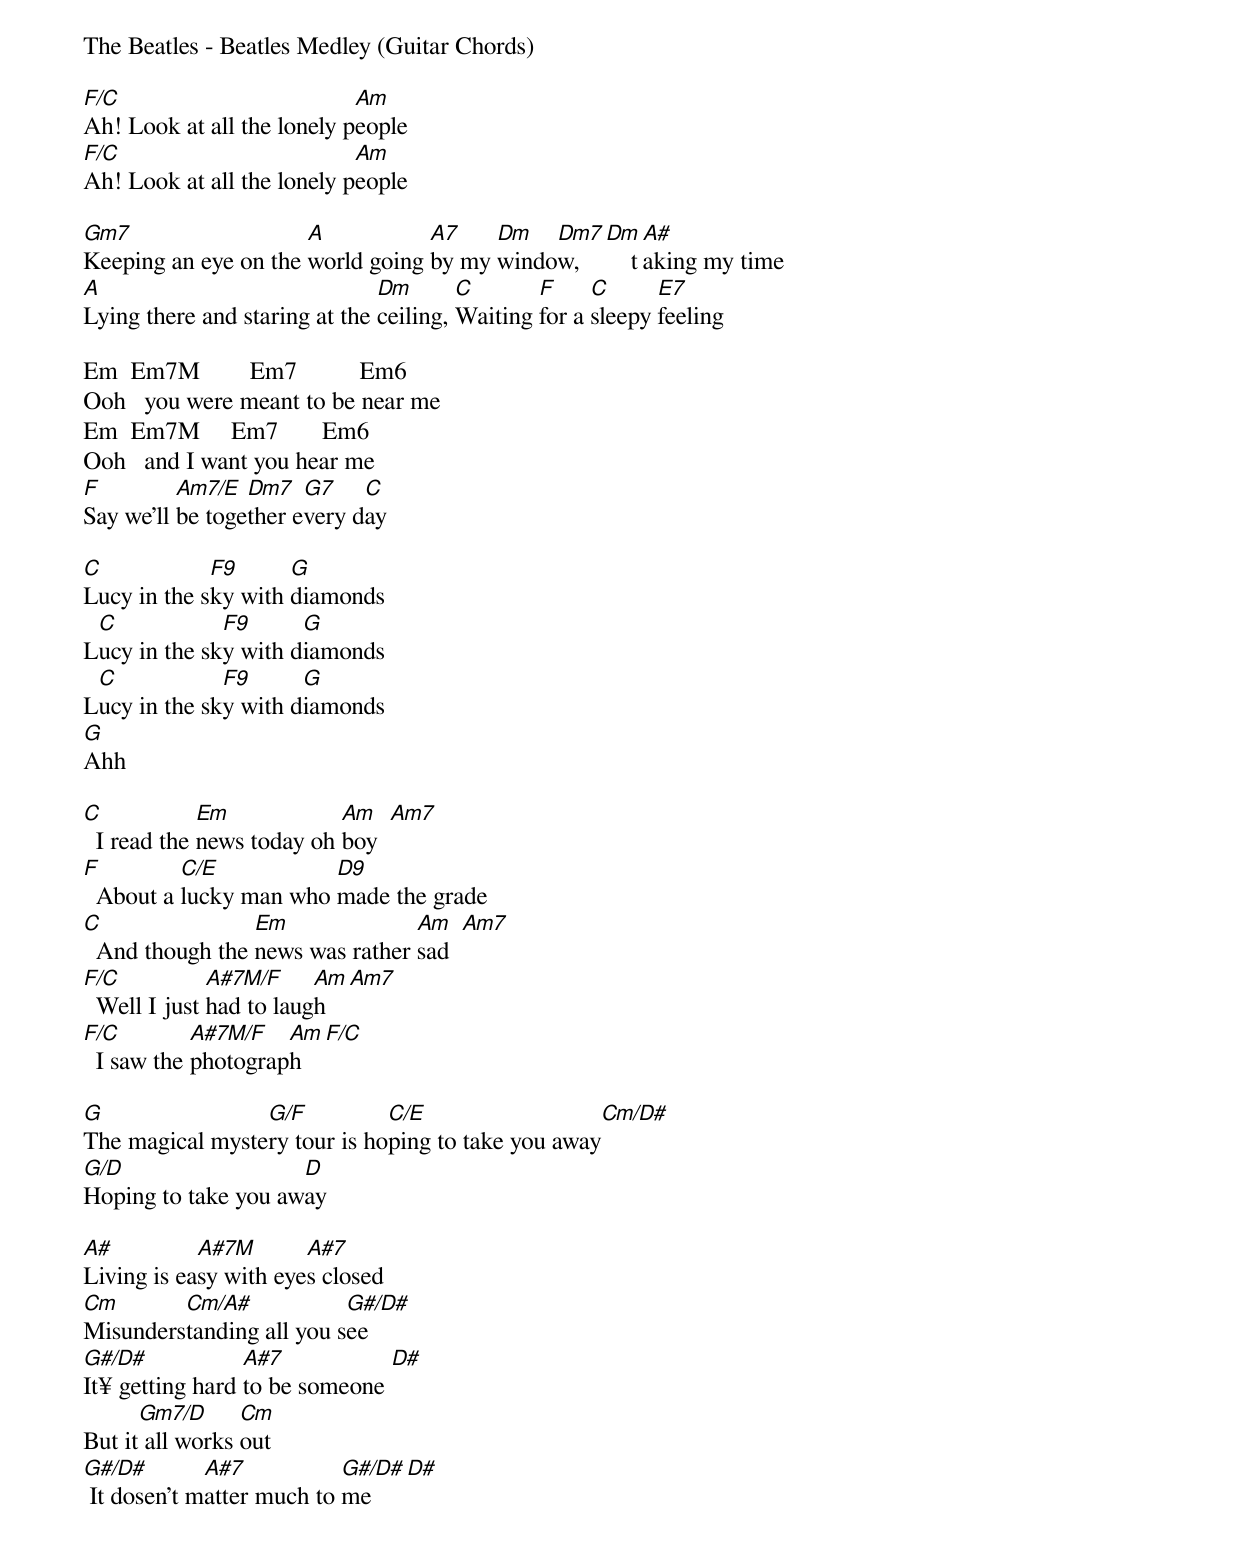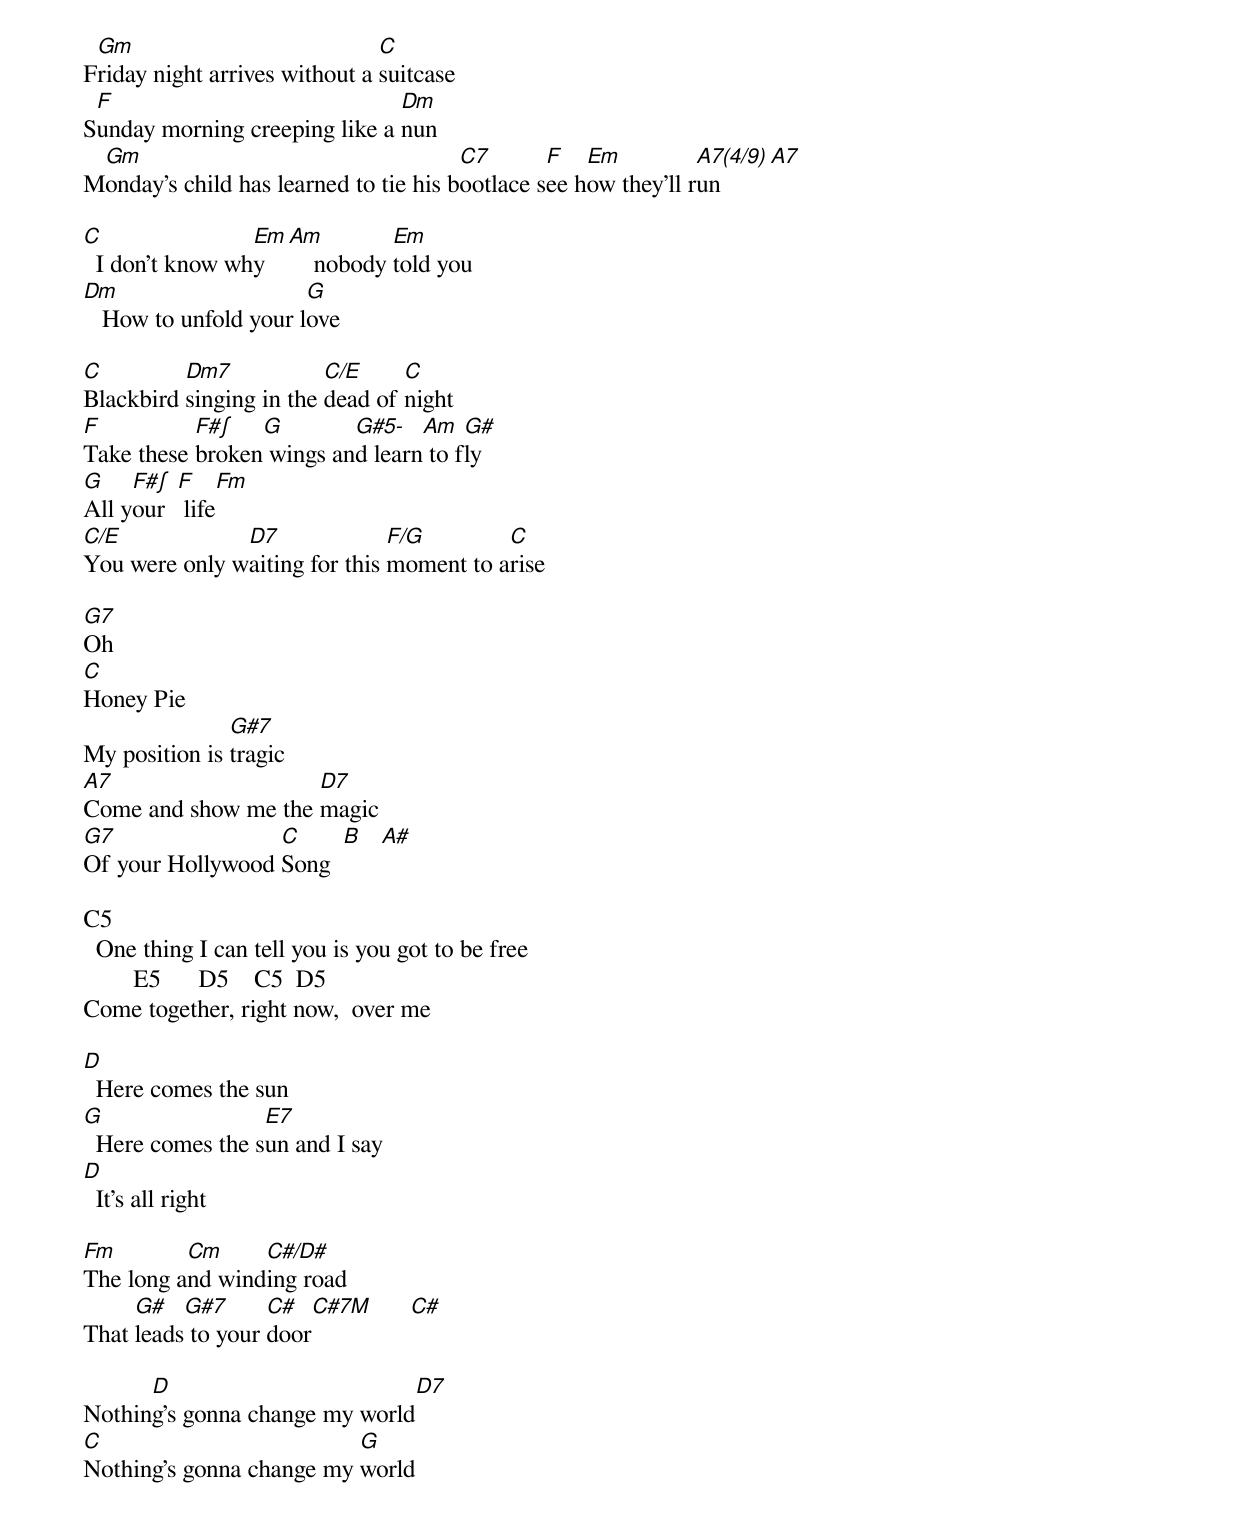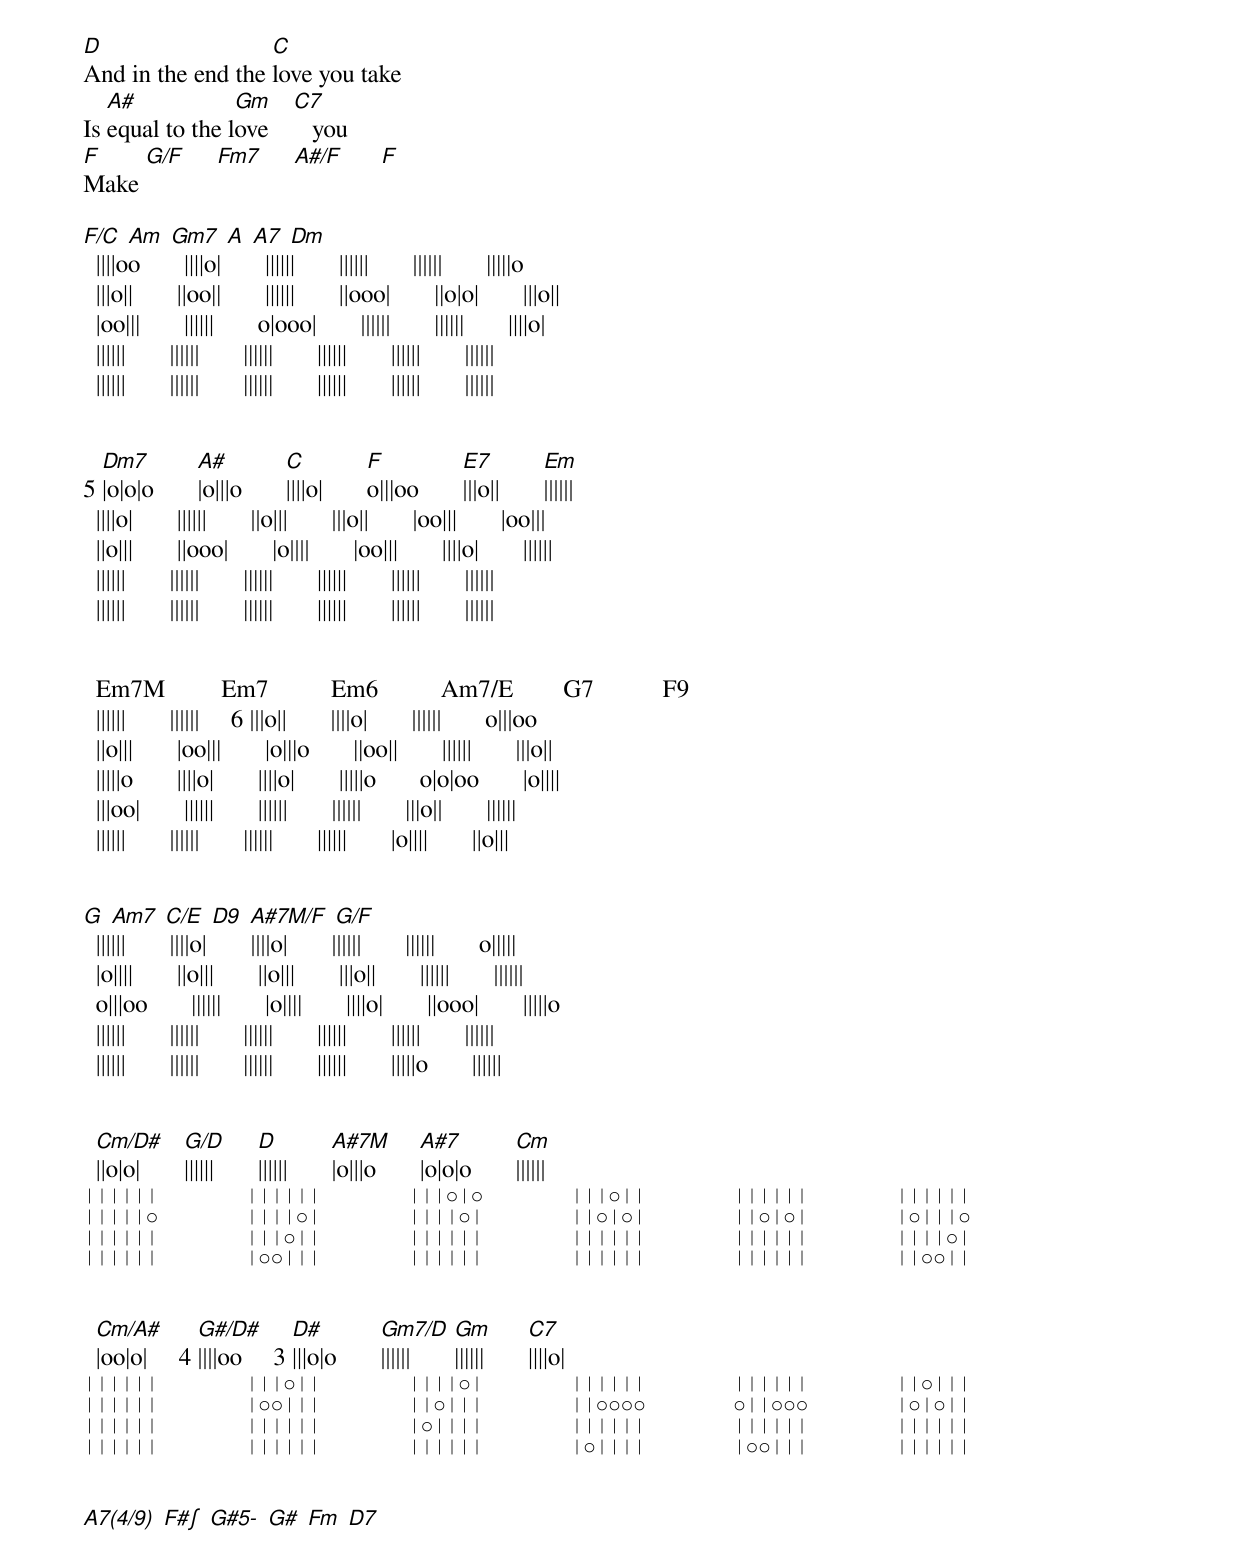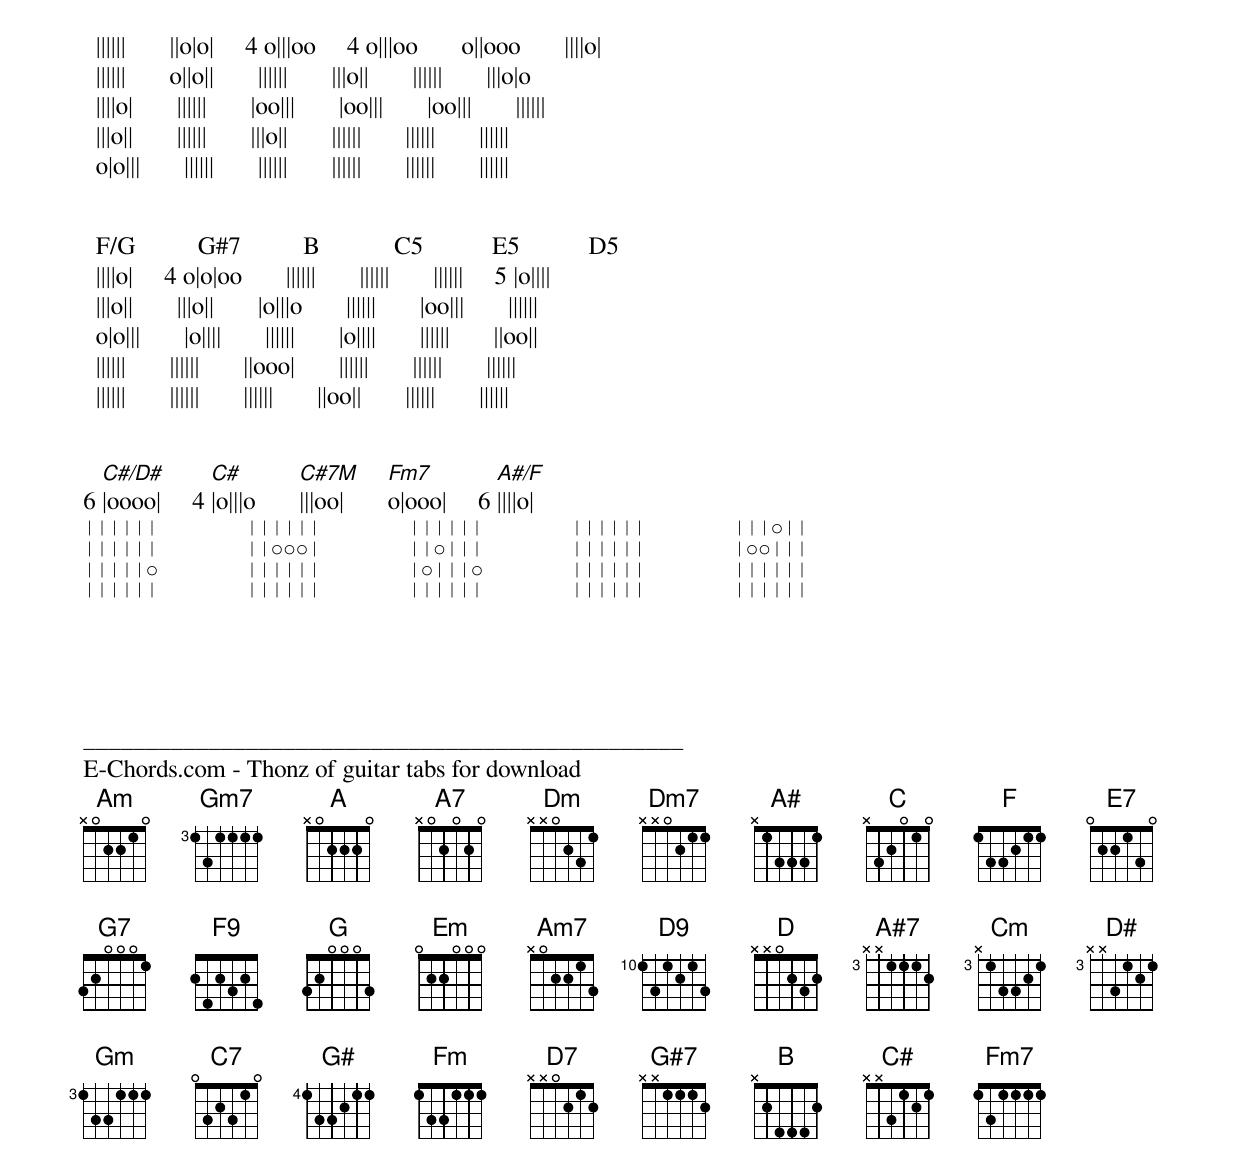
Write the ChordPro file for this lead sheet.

The Beatles - Beatles Medley (Guitar Chords)

[F/C]Ah! Look at all the lonely p[Am]eople
[F/C]Ah! Look at all the lonely p[Am]eople

[Gm7]Keeping an eye on the [A]world going [A7]by my [Dm]windo[Dm7]w,   [Dm]    t[A#]aking my time
[A]Lying there and staring at the [Dm]ceiling, [C]Waiting [F]for a [C]sleepy [E7]feeling

Em  Em7M        Em7          Em6
Ooh   you were meant to be near me
Em  Em7M     Em7       Em6
Ooh   and I want you hear me
[F]Say we'll [Am7/E]be toge[Dm7]ther e[G7]very d[C]ay

[C]Lucy in the s[F9]ky with [G]diamonds
L[C]ucy in the sk[F9]y with d[G]iamonds
L[C]ucy in the sk[F9]y with d[G]iamonds
[G]Ahh

[C]  I read the [Em]news today oh [Am]boy  [Am7]
[F]  About a [C/E]lucky man who [D9]made the grade
[C]  And though the [Em]news was rather [Am]sad  [Am7]
[F/C]  Well I just [A#7M/F]had to laug[Am]h   [Am7]
[F/C]  I saw the [A#7M/F]photograp[Am]h   [F/C]

[G]The magical myste[G/F]ry tour is ho[C/E]ping to take you away[Cm/D#]
[G/D]Hoping to take you aw[D]ay

[A#]Living is ea[A#7M]sy with eye[A#7]s closed
[Cm]Misunders[Cm/A#]tanding all you s[G#/D#]ee
[G#/D#]It¥ getting hard [A#7]to be someone [D#]
But it[Gm7/D] all works [Cm]out
[G#/D#] It dosen't m[A#7]atter much to [G#/D#]me     [D#]

F[Gm]riday night arrives without a [C]suitcase
S[F]unday morning creeping like a [Dm]nun
M[Gm]onday's child has learned to tie his b[C7]ootlace s[F]ee h[Em]ow they'll r[A7(4/9)]un       [A7]

[C]  I don't know wh[Em]y   [Am]    nobody [Em]told you
[Dm]   How to unfold your l[G]ove

[C]Blackbird [Dm7]singing in the [C/E]dead of [C]night
[F]Take these [F#∫]broken[G] wings an[G#5-]d learn[Am] to f[G#]ly
[G]All y[F#∫]our  [F] life[Fm]
[C/E]You were only w[D7]aiting for this [F/G]moment to a[C]rise

[G7]Oh
[C]Honey Pie
My position is [G#7]tragic
[A7]Come and show me the [D7]magic
[G7]Of your Hollywood [C]Song  [B]   [A#]

C5
  One thing I can tell you is you got to be free
        E5      D5    C5  D5
Come together, right now,  over me

[D]  Here comes the sun
[G]  Here comes the s[E7]un and I say
[D]  It's all right

[Fm]The long a[Cm]nd wind[C#/D#]ing road
That [G#]leads[G#7] to your [C#]door[C#7M]      [C#]

Nothin[D]g's gonna change my world[D7]
[C]Nothing's gonna change my [G]world

[D]And in the end the [C]love you take
Is [A#]equal to the l[Gm]ove    [C7]   you
[F]Make [G/F]     [Fm7]     [A#/F]      [F]

[F/C] [Am] [Gm7] [A] [A7] [Dm]
  ||||oo       ||||o|       ||||||       ||||||       ||||||       |||||o
  |||o||       ||oo||       ||||||       ||ooo|       ||o|o|       |||o||
  |oo|||       ||||||       o|ooo|       ||||||       ||||||       ||||o|
  ||||||       ||||||       ||||||       ||||||       ||||||       ||||||
  ||||||       ||||||       ||||||       ||||||       ||||||       ||||||


5 [Dm7]|o|o|o       [A#]|o|||o       [C]||||o|       [F]o|||oo       [E7]|||o||       [Em]||||||
  ||||o|       ||||||       ||o|||       |||o||       |oo|||       |oo|||
  ||o|||       ||ooo|       |o||||       |oo|||       ||||o|       ||||||
  ||||||       ||||||       ||||||       ||||||       ||||||       ||||||
  ||||||       ||||||       ||||||       ||||||       ||||||       ||||||


  Em7M         Em7          Em6          Am7/E        G7           F9
  ||||||       ||||||     6 |||o||       ||||o|       ||||||       o|||oo
  ||o|||       |oo|||       |o|||o       ||oo||       ||||||       |||o||
  |||||o       ||||o|       ||||o|       |||||o       o|o|oo       |o||||
  |||oo|       ||||||       ||||||       ||||||       |||o||       ||||||
  ||||||       ||||||       ||||||       ||||||       |o||||       ||o|||


[G] [Am7] [C/E] [D9] [A#7M/F] [G/F]
  ||||||       ||||o|       ||||o|       ||||||       ||||||       o|||||
  |o||||       ||o|||       ||o|||       |||o||       ||||||       ||||||
  o|||oo       ||||||       |o||||       ||||o|       ||ooo|       |||||o
  ||||||       ||||||       ||||||       ||||||       ||||||       ||||||
  ||||||       ||||||       ||||||       ||||||       |||||o       ||||||


  [Cm/D#]||o|o|       [G/D]||||||       [D]||||||       [A#7M]|o|||o       [A#7]|o|o|o       [Cm]||||||
{start_of_tab}
||||||       ||||||       |||o|o       |||o||       ||||||       ||||||
|||||o       ||||o|       ||||o|       ||o|o|       ||o|o|       |o|||o
||||||       |||o||       ||||||       ||||||       ||||||       ||||o|
||||||       |oo|||       ||||||       ||||||       ||||||       ||oo||
{end_of_tab}


  [Cm/A#]|oo|o|     4 [G#/D#]||||oo     3 [D#]|||o|o       [Gm7/D]||||||       [Gm]||||||       [C7]||||o|
{start_of_tab}
||||||       |||o||       ||||o|       ||||||       ||||||       ||o|||
||||||       |oo|||       ||o|||       ||oooo       o||ooo       |o|o||
||||||       ||||||       |o||||       ||||||       ||||||       ||||||
||||||       ||||||       ||||||       |o||||       |oo|||       ||||||
{end_of_tab}


[A7(4/9)] [F#∫] [G#5-] [G#] [Fm] [D7]
  ||||||       ||o|o|     4 o|||oo     4 o|||oo       o||ooo       ||||o|
  ||||||       o||o||       ||||||       |||o||       ||||||       |||o|o
  ||||o|       ||||||       |oo|||       |oo|||       |oo|||       ||||||
  |||o||       ||||||       |||o||       ||||||       ||||||       ||||||
  o|o|||       ||||||       ||||||       ||||||       ||||||       ||||||


  F/G          G#7          B            C5           E5           D5
  ||||o|     4 o|o|oo       ||||||       ||||||       ||||||     5 |o||||
  |||o||       |||o||       |o|||o       ||||||       |oo|||       ||||||
  o|o|||       |o||||       ||||||       |o||||       ||||||       ||oo||
  ||||||       ||||||       ||ooo|       ||||||       ||||||       ||||||
  ||||||       ||||||       ||||||       ||oo||       ||||||       ||||||


6 [C#/D#]|oooo|     4 [C#]|o|||o       [C#7M]|||oo|       [Fm7]o|ooo|     6 [A#/F]||||o|
{start_of_tab}
||||||       ||||||       ||||||       ||||||       |||o||
||||||       ||ooo|       ||o|||       ||||||       |oo|||
|||||o       ||||||       |o|||o       ||||||       ||||||
||||||       ||||||       ||||||       ||||||       ||||||
{end_of_tab}





________________________________________________
E-Chords.com - Thonz of guitar tabs for download
